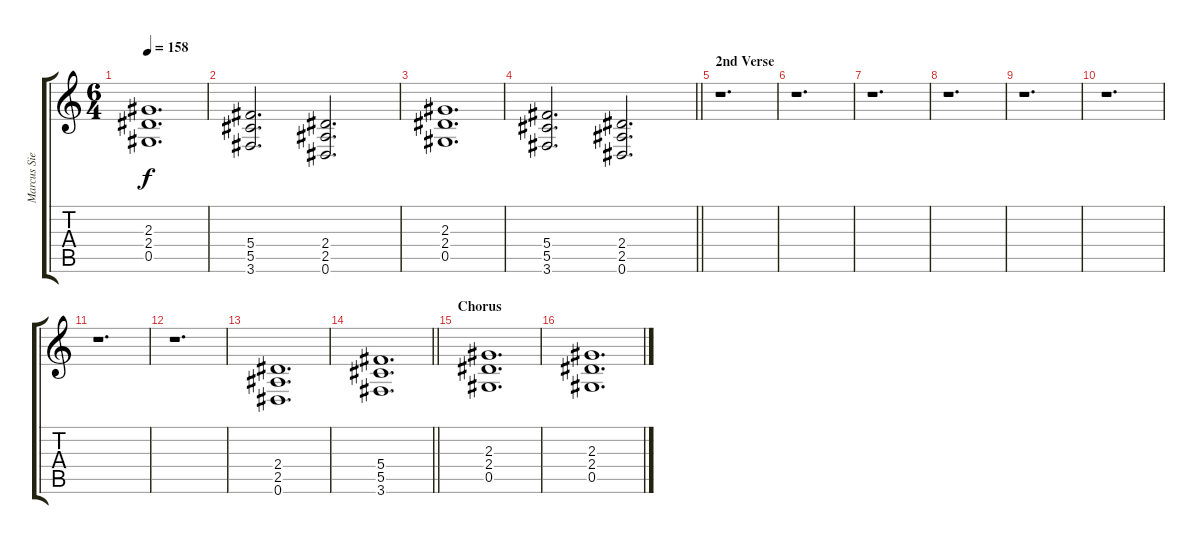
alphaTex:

\track ("Marcus Siepen" "Marcus Sie") {instrument distortionguitar}
\staff {score tabs}
\tuning (Eb4 Bb3 Gb3 Db3 Ab2 Eb2) {hide}
\ts (6 4)
\tempo 158
\clef g2
\ks c
(2.3 2.4 0.5).1{d dy f} |
(5.4 5.5 3.6).2{d} (2.4 2.5 0.6).2{d} |
(2.3 2.4 0.5).1{d} |
\barLineRight lightlight
(5.4 5.5 3.6).2{d} (2.4 2.5 0.6).2{d} |
\section ("" "2nd Verse")
r.1{d} |
r.1{d} |
r.1{d} |
r.1{d} |
r.1{d} |
r.1{d} |
r.1{d} |
r.1{d} |
(2.4 2.5 0.6).1{d} |
\barLineRight lightlight
(5.4 5.5 3.6).1{d} |
\section ("" "Chorus")
(2.3 2.4 0.5).1{d} |
(2.3 2.4 0.5).1{d}
